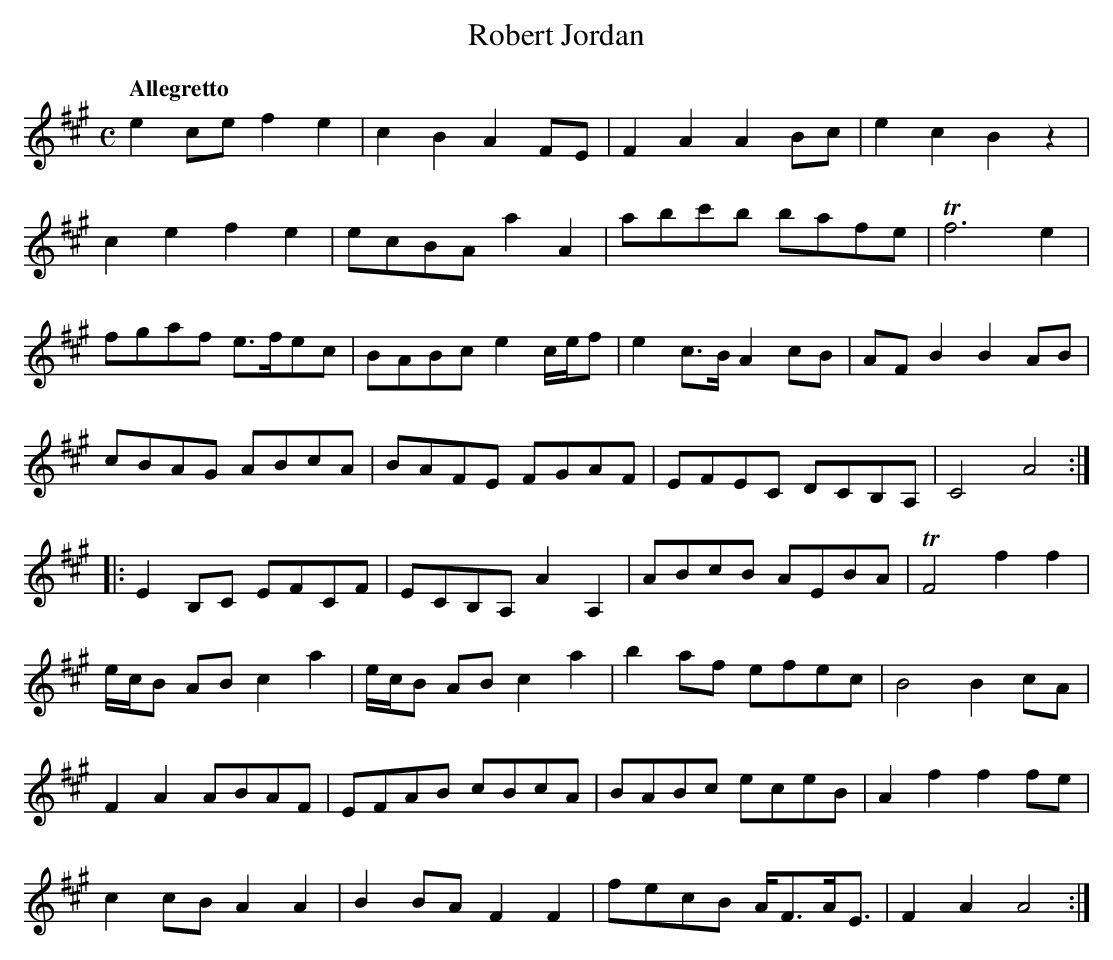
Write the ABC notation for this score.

X:1
T:Robert Jordan
M:C
L:1/8
Q:"Allegretto"
K:A
e2 ce f2e2|c2B2A2 FE|F2A2A2 Bc|e2c2B2z2|
c2e2f2e2|ecBA a2A2|abc'b bafe|Tf6 e2|
fgaf e>fec|BABc e2 c/e/f|e2 c>B A2 cB|AF B2B2 AB|
cBAG ABcA|BAFE FGAF|EFEC DCB,A,|C4 A4:|
|:E2 B,C EFCF|ECB,A, A2A,2|ABcB AEBA|TF4 f2f2|
e/c/B AB c2a2|e/c/B AB c2a2|b2 af efec|B4 B2 cA|
F2A2 ABAF|EFAB cBcA|BABc eceB|A2f2f2 fe|
c2 cB A2A2|B2 BA F2F2|fecB A<FA<E|F2 A2 A4:|]
